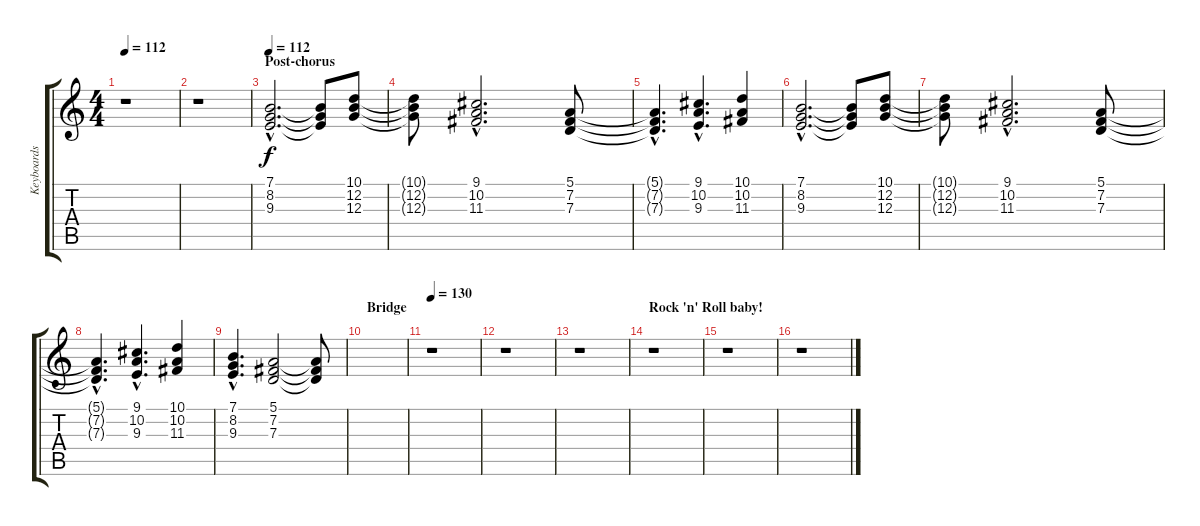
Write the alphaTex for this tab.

\track ("Keyboards" "Keyboards") {instrument harpsichord}
\staff {score tabs}
\tuning (E4 B3 G3 D3 A2 E2) {hide}
\ts (4 4)
\tempo 112
\clef g2
\ks c
r.1{dy f} |
r.1 |
\section ("" "Post-chorus")
\tempo 112
(7.1{hac} 8.2{hac} 9.3{hac}).2{d} (7.1{t} 8.2{t} 9.3{t}).8 (10.1 12.2 12.3).8 |
(10.1{t} 12.2{t} 12.3{t}).8 (9.1{hac} 10.2{hac} 11.3{hac}).2{d} (5.1 7.2 7.3).8 |
(5.1{hac t} 7.2{hac t} 7.3{hac t}).4{d} (9.1{hac} 10.2{hac} 9.3{hac}).4{d} (10.1 10.2 11.3).4 |
(7.1{hac} 8.2{hac} 9.3{hac}).2{d} (7.1{t} 8.2{t} 9.3{t}).8 (10.1 12.2 12.3).8 |
(10.1{t} 12.2{t} 12.3{t}).8 (9.1{hac} 10.2{hac} 11.3{hac}).2{d} (5.1 7.2 7.3).8 |
(5.1{hac t} 7.2{hac t} 7.3{hac t}).4{d} (9.1{hac} 10.2{hac} 9.3{hac}).4{d} (10.1 10.2 11.3).4 |
(7.1{hac} 8.2{hac} 9.3{hac}).4{d} (5.1 7.2 7.3).2 (5.1{t} 7.2{t} 7.3{t}).8 |
\section ("" "Bridge")
|
\tempo 130
r.1 |
r.1 |
r.1 |
\section ("" "Rock 'n' Roll baby!")
r.1 |
r.1 |
r.1
